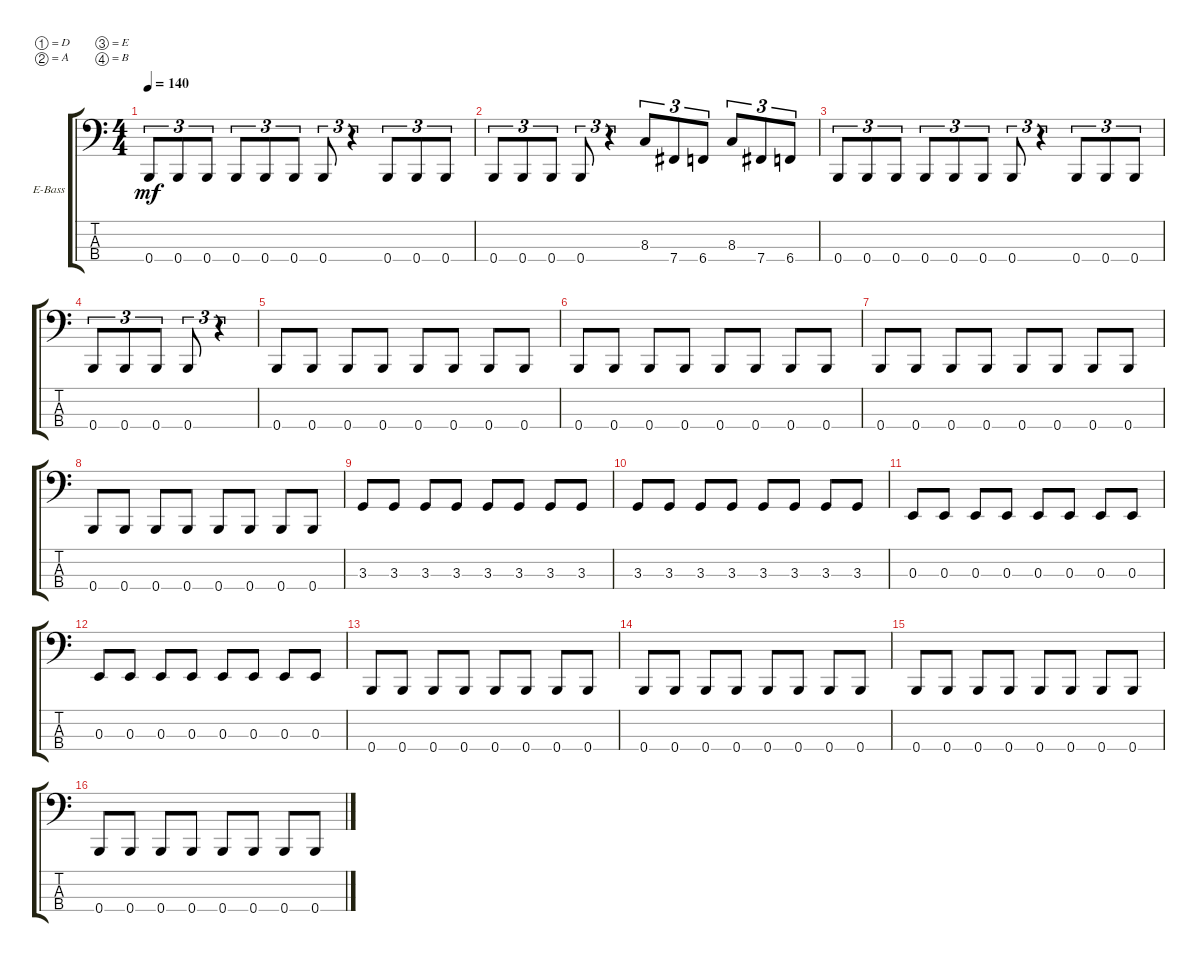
\bracketExtendMode groupsimilarinstruments
\firstSystemTrackNameOrientation horizontal
\otherSystemsTrackNameOrientation horizontal
\track ("Electric Bass" "E-Bass") {instrument electricbassfinger}
\staff {score tabs}
\tuning (D2 A1 E1 B0)
\ts (4 4)
\tempo 140
\clef f4
\ks c
0.4.8{tu (3 2) dy mf} 0.4.8{tu (3 2)} 0.4.8{tu (3 2)} 0.4.8{tu (3 2)} 0.4.8{tu (3 2)} 0.4.8{tu (3 2)} 0.4.8{tu (3 2)} r.4{tu (3 2)} 0.4.8{tu (3 2)} 0.4.8{tu (3 2)} 0.4.8{tu (3 2)} |
0.4.8{tu (3 2)} 0.4.8{tu (3 2)} 0.4.8{tu (3 2)} 0.4.8{tu (3 2)} r.4{tu (3 2)} 8.3.8{tu (3 2)} 7.4.8{tu (3 2)} 6.4.8{tu (3 2)} 8.3.8{tu (3 2)} 7.4.8{tu (3 2)} 6.4.8{tu (3 2)} |
0.4.8{tu (3 2)} 0.4.8{tu (3 2)} 0.4.8{tu (3 2)} 0.4.8{tu (3 2)} 0.4.8{tu (3 2)} 0.4.8{tu (3 2)} 0.4.8{tu (3 2)} r.4{tu (3 2)} 0.4.8{tu (3 2)} 0.4.8{tu (3 2)} 0.4.8{tu (3 2)} |
0.4.8{tu (3 2)} 0.4.8{tu (3 2)} 0.4.8{tu (3 2)} 0.4.8{tu (3 2)} r.4{tu (3 2)} |
0.4.8 0.4.8 0.4.8 0.4.8 0.4.8 0.4.8 0.4.8 0.4.8 |
0.4.8 0.4.8 0.4.8 0.4.8 0.4.8 0.4.8 0.4.8 0.4.8 |
0.4.8 0.4.8 0.4.8 0.4.8 0.4.8 0.4.8 0.4.8 0.4.8 |
0.4.8 0.4.8 0.4.8 0.4.8 0.4.8 0.4.8 0.4.8 0.4.8 |
3.3.8 3.3.8 3.3.8 3.3.8 3.3.8 3.3.8 3.3.8 3.3.8 |
3.3.8 3.3.8 3.3.8 3.3.8 3.3.8 3.3.8 3.3.8 3.3.8 |
0.3.8 0.3.8 0.3.8 0.3.8 0.3.8 0.3.8 0.3.8 0.3.8 |
0.3.8 0.3.8 0.3.8 0.3.8 0.3.8 0.3.8 0.3.8 0.3.8 |
0.4.8 0.4.8 0.4.8 0.4.8 0.4.8 0.4.8 0.4.8 0.4.8 |
0.4.8 0.4.8 0.4.8 0.4.8 0.4.8 0.4.8 0.4.8 0.4.8 |
0.4.8 0.4.8 0.4.8 0.4.8 0.4.8 0.4.8 0.4.8 0.4.8 |
0.4.8 0.4.8 0.4.8 0.4.8 0.4.8 0.4.8 0.4.8 0.4.8
